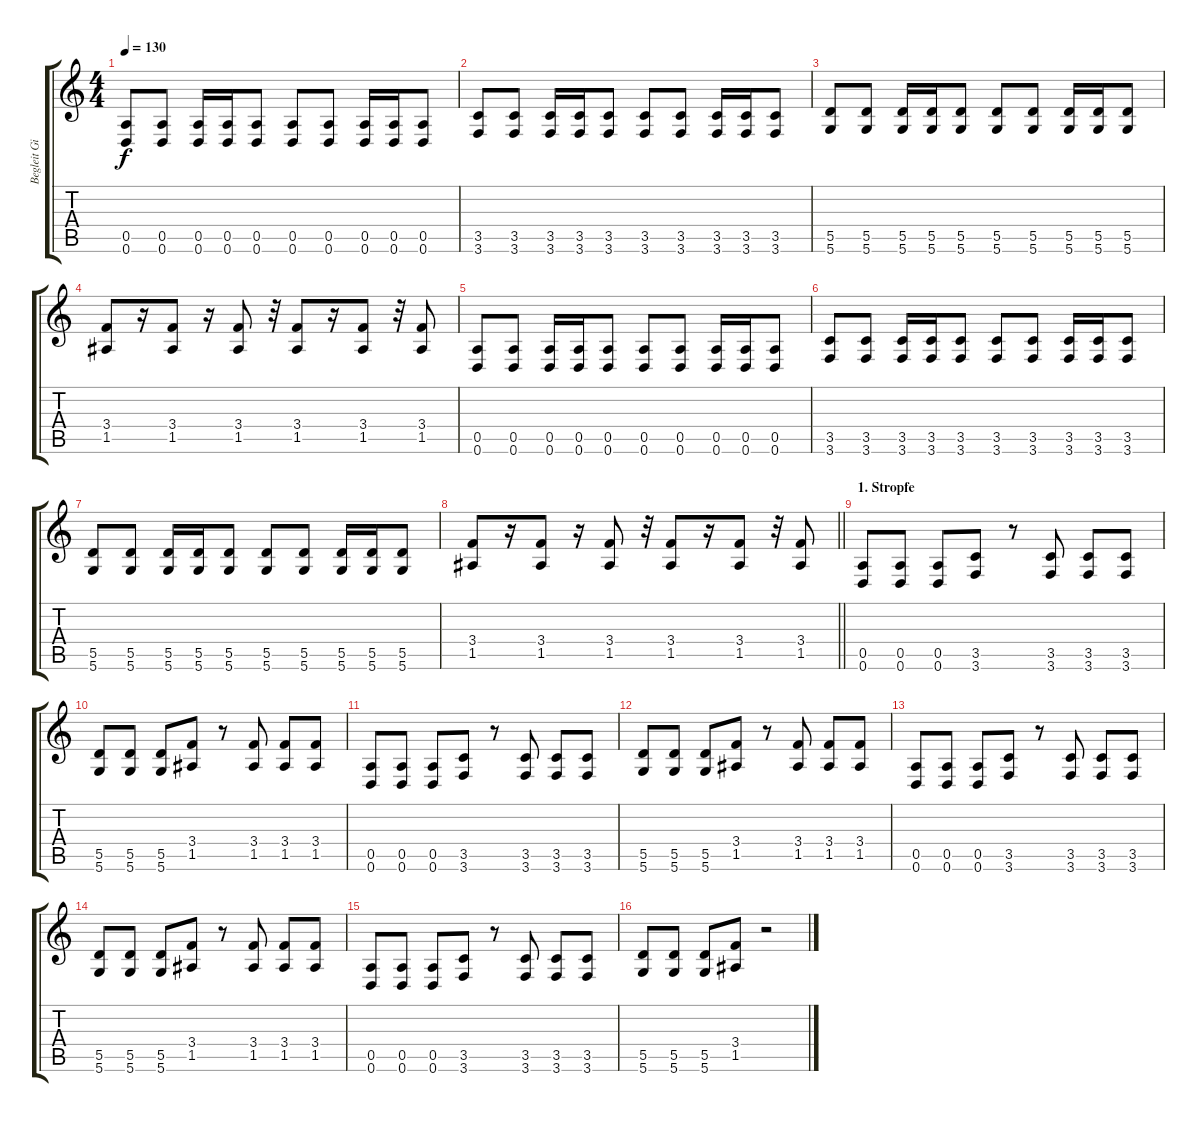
\track ("Begleit Gitarre" "Begleit Gi") {instrument distortionguitar}
\staff {score tabs}
\tuning (E4 B3 G3 D3 A2 D2) {hide}
\ts (4 4)
\tempo 130
\clef g2
\ks c
(0.5 0.6).8{dy f} (0.5 0.6).8 (0.5 0.6).16 (0.5 0.6).16 (0.5 0.6).8 (0.5 0.6).8 (0.5 0.6).8 (0.5 0.6).16 (0.5 0.6).16 (0.5 0.6).8 |
(3.5 3.6).8 (3.5 3.6).8 (3.5 3.6).16 (3.5 3.6).16 (3.5 3.6).8 (3.5 3.6).8 (3.5 3.6).8 (3.5 3.6).16 (3.5 3.6).16 (3.5 3.6).8 |
(5.5 5.6).8 (5.5 5.6).8 (5.5 5.6).16 (5.5 5.6).16 (5.5 5.6).8 (5.5 5.6).8 (5.5 5.6).8 (5.5 5.6).16 (5.5 5.6).16 (5.5 5.6).8 |
(3.4 1.5).8 r.16 (3.4 1.5).8 r.16 (3.4 1.5).8 r.32 (3.4 1.5).8 r.16 (3.4 1.5).8 r.32 (3.4 1.5).8 |
(0.5 0.6).8 (0.5 0.6).8 (0.5 0.6).16 (0.5 0.6).16 (0.5 0.6).8 (0.5 0.6).8 (0.5 0.6).8 (0.5 0.6).16 (0.5 0.6).16 (0.5 0.6).8 |
(3.5 3.6).8 (3.5 3.6).8 (3.5 3.6).16 (3.5 3.6).16 (3.5 3.6).8 (3.5 3.6).8 (3.5 3.6).8 (3.5 3.6).16 (3.5 3.6).16 (3.5 3.6).8 |
(5.5 5.6).8 (5.5 5.6).8 (5.5 5.6).16 (5.5 5.6).16 (5.5 5.6).8 (5.5 5.6).8 (5.5 5.6).8 (5.5 5.6).16 (5.5 5.6).16 (5.5 5.6).8 |
\barLineRight lightlight
(3.4 1.5).8 r.16 (3.4 1.5).8 r.16 (3.4 1.5).8 r.32 (3.4 1.5).8 r.16 (3.4 1.5).8 r.32 (3.4 1.5).8 |
\section ("" "1. Stropfe")
(0.5 0.6).8 (0.5 0.6).8 (0.5 0.6).8 (3.5 3.6).8 r.8 (3.5 3.6).8 (3.5 3.6).8 (3.5 3.6).8 |
(5.5 5.6).8 (5.5 5.6).8 (5.5 5.6).8 (3.4 1.5).8 r.8 (3.4 1.5).8 (3.4 1.5).8 (3.4 1.5).8 |
(0.5 0.6).8 (0.5 0.6).8 (0.5 0.6).8 (3.5 3.6).8 r.8 (3.5 3.6).8 (3.5 3.6).8 (3.5 3.6).8 |
(5.5 5.6).8 (5.5 5.6).8 (5.5 5.6).8 (3.4 1.5).8 r.8 (3.4 1.5).8 (3.4 1.5).8 (3.4 1.5).8 |
(0.5 0.6).8 (0.5 0.6).8 (0.5 0.6).8 (3.5 3.6).8 r.8 (3.5 3.6).8 (3.5 3.6).8 (3.5 3.6).8 |
(5.5 5.6).8 (5.5 5.6).8 (5.5 5.6).8 (3.4 1.5).8 r.8 (3.4 1.5).8 (3.4 1.5).8 (3.4 1.5).8 |
(0.5 0.6).8 (0.5 0.6).8 (0.5 0.6).8 (3.5 3.6).8 r.8 (3.5 3.6).8 (3.5 3.6).8 (3.5 3.6).8 |
(5.5 5.6).8 (5.5 5.6).8 (5.5 5.6).8 (3.4 1.5).8 r.2
